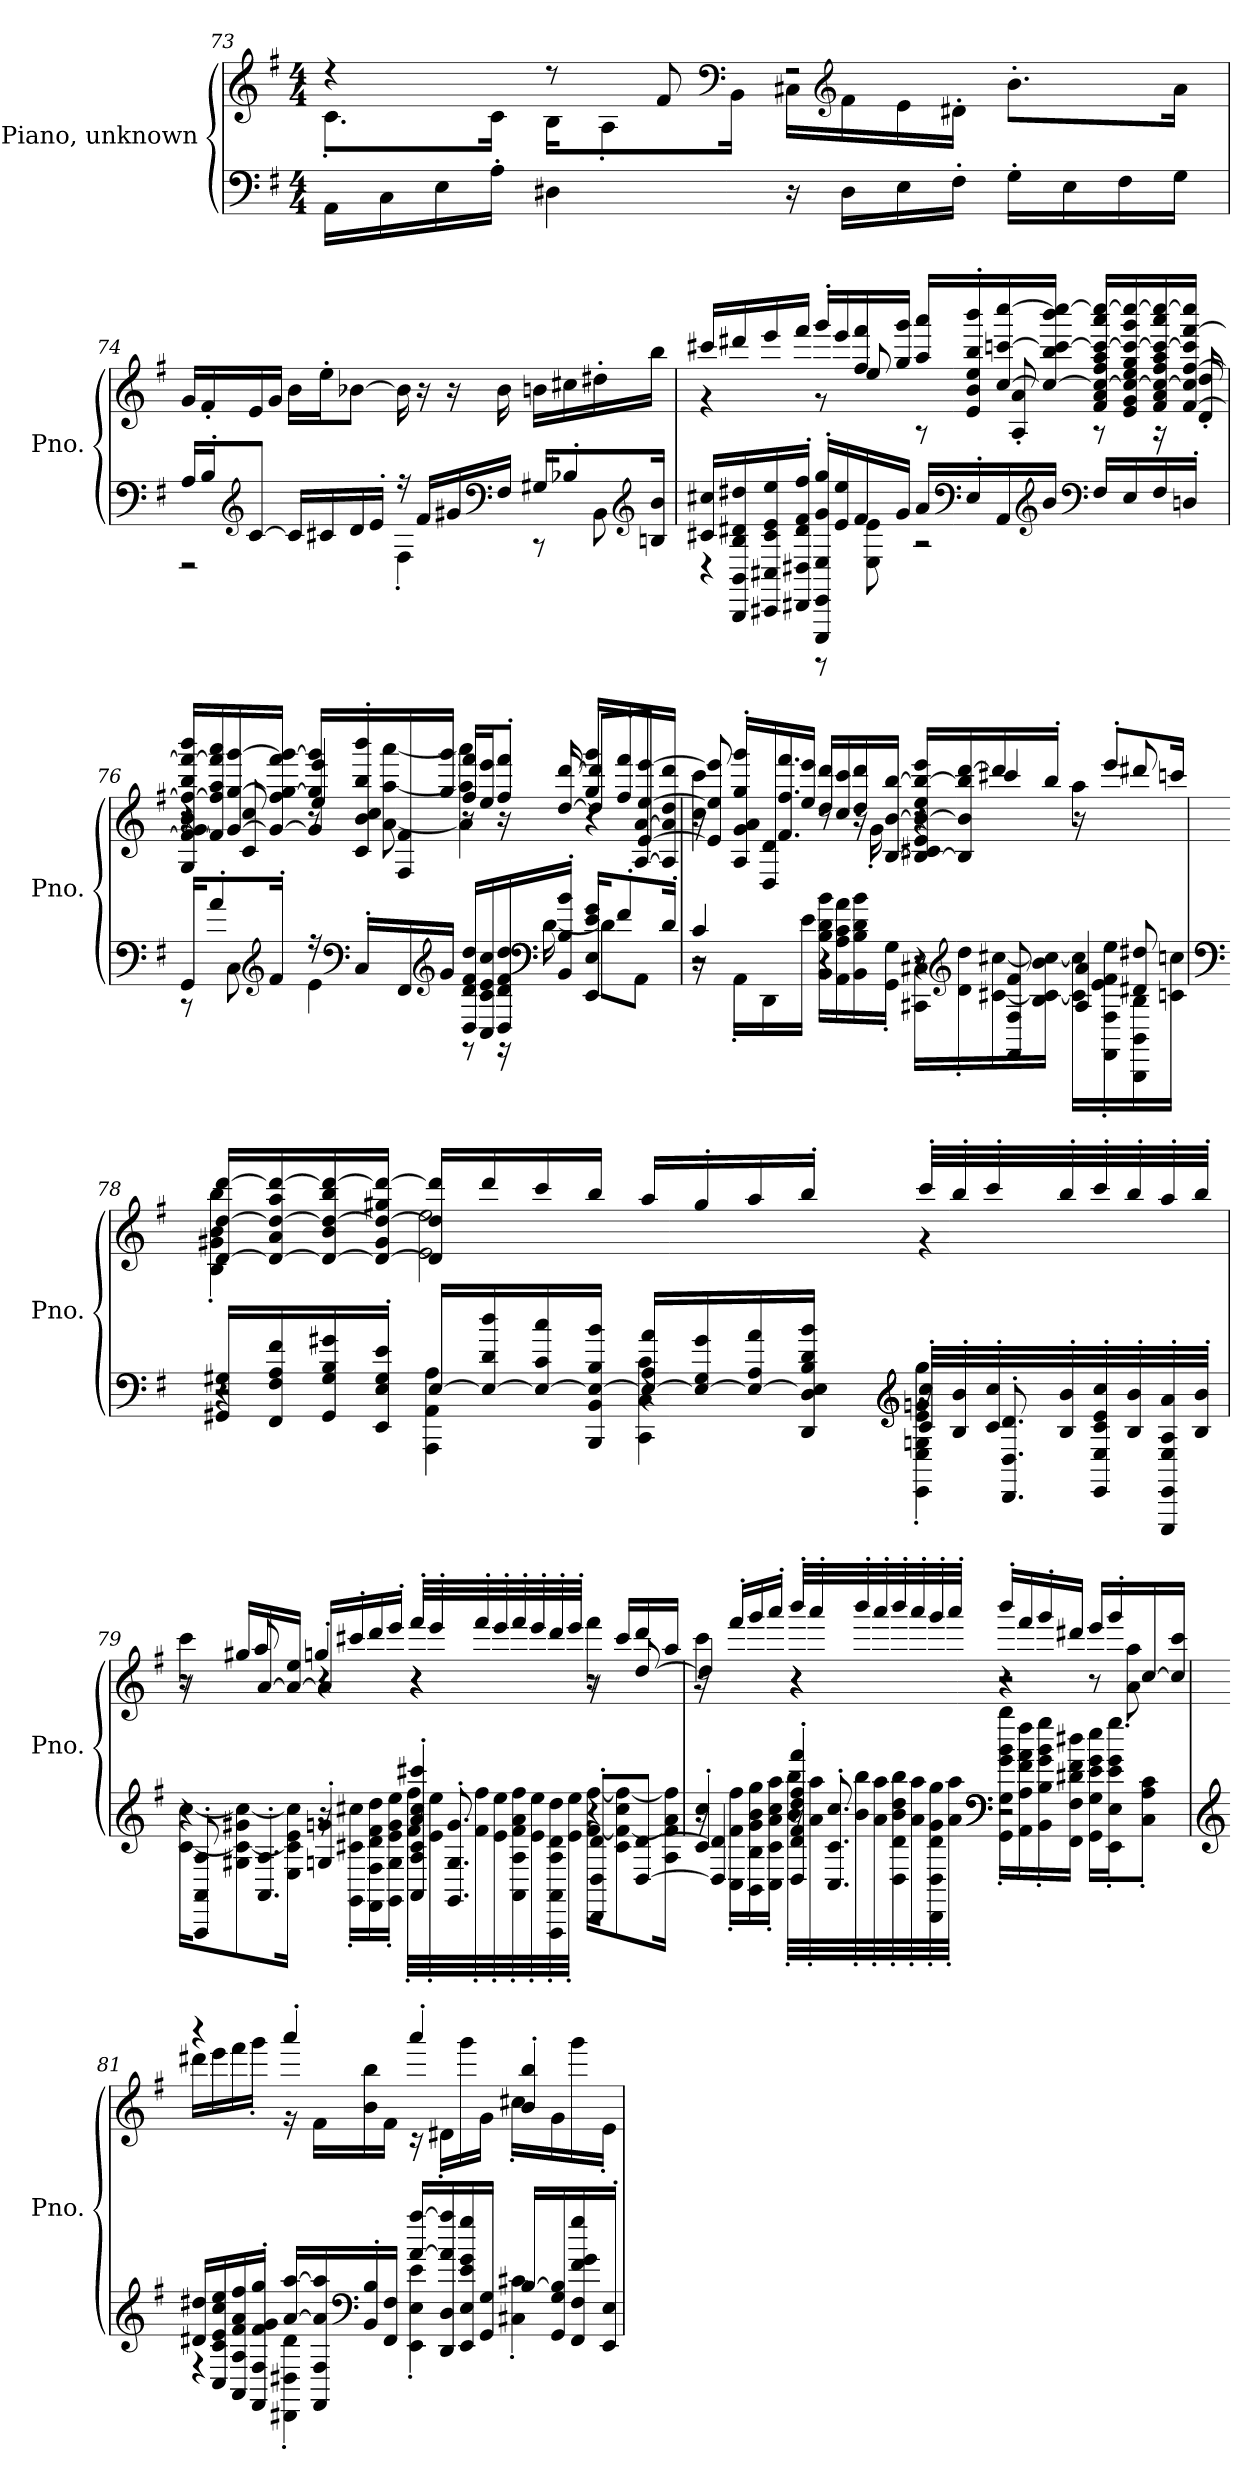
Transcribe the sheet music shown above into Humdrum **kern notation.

**kern	**kern
*part1	*part1
*staff2	*staff1
*I"Piano, unknown	*
*I'Pno.	*
*clefF4	*clefG2
*k[f#]	*k[f#]
*M4/4	*M4/4
=73	=73
*	*^
16AA\LL	4r	8.c'\L
16C\	.	.
16E\	.	.
16A'\JJ	.	16c\Jk
4D#X\	8r	16B\KL
.	.	8A'\
.	8f#/	.
*	*clefF4	*
.	.	16BB\Jk
16r	2r	16C#X\LL
*	*clefG2	*
16D#\LL	.	16f#\
16E\	.	16e\
16F#'\JJ	.	16d#X'\JJ
16G'\LL	.	8.b'\L
16E\	.	.
16F#\	.	.
16G\JJ	.	16a\Jk
*	*v	*v
!!LO:LB:g=z
=74	=74
*^	*
16A/LL	2r	16g/LL
16B'/J	.	16f#'/
*clefG2	*	*
[8c/J	.	16e/
.	.	16g/JJ
16c/LL]	.	16b\LL
16c#X/	.	16ee'\J
16d/	.	[8b-X\J
16e'/JJ	.	.
16r	4F#'\	16b-\]
16f#/LL	.	16r
16g#X/	.	16r
*clefF4	*	*
16F#/JJ	.	16b-\
16G#X/KL	8r	16bn\LL
8B-X'/	.	16cc#X\
.	8BB\	16dd#X'\
*clefG2	*	*
16Bn/ 16b/Jk	.	16bb\JJ
!!LO:LB:g=z
=75	=75	=75
*	*	*^
16c#X/ 16cc#X/LL	4r	16ccc#X/LL	4r
16BBB/ 16BB/ 16B/ 16d#X/ 16dd#X/	.	16ddd#X/	.
16CC#X/ 16C#X/ 16c#/ 16e/ 16ee/	.	16eee/	.
16DD#X/' 16D#X/' 16d#/' 16f#/' 16ff#/'JJ	.	16fff#/JJ	.
16EEE/' 16EE/' 16E/' 16g/' 16gg/'LL	8r	16ggg'/LL	8r
16e/ 16ee/	.	16eee/	.
16f#/	8E\ 8e\	16ff#/ 16fff#/	8ee/
16g/JJ	.	16gg/ 16ggg/JJ	.
16a/LL	2r	16aa/ 16aaa/LL	8r
*clefF4	*	*	*
16E'/	.	16e/' 16b/' 16ee/' 16bb/' 16bbb/'	.
16AA/	.	[16cc/ [16cccn/ [16cccc/	8A/' 8a/'
*clefG2	*	*	*
16b/JJ	.	16cc/_ 16bb/ 16ccc/_ 16bbb/ 16cccc/_JJ	.
*clefF4	*	*	*
16F#/LL	.	16f#/ 16a/ 16cc/_ 16ff#/ 16aa/ 16ccc/_ 16aaa/ 16cccc/_LL	8r
16E/	.	16e/ 16g/ 16cc/_ 16ee/ 16gg/ 16ccc/_ 16ggg/ 16cccc/_	.
16F#/	.	16f#/ 16a/ 16cc/_ 16ff#/ 16aa/ 16ccc/_ 16aaa/ 16cccc/_	16r
16Dn'/JJ	.	[16f#/ 16cc/] [16ff#/ 16ccc/] [16fff#/ 16cccc/]JJ	16d/' 16dd/'
!!LO:LB:g=z
=76	=76	=76	=76
*	*	*	*^
16GG/KL	8r	16G/ 16f#/_ 16g/ 16b/ 16ff#/_ 16bb/ 16fff#/_ 16bbb/LL	4r	8r
8a'/	.	16f#/] 16ff#/] 16aa/ 16fff#/] 16aaa/	.	.
.	8C\	[16g/ [16gg/ [16ggg/	.	8c/ 8cc/
*clefG2	*	*	*	*
16f#'/Jk	.	16g/_ 16ff#/ 16gg/_ 16fff#/ 16ggg/_JJ	.	.
16r	4e\	16g/] 16gg/] 16ggg/]LL	8r	4ee/ 4eee/
*clefF4	*	*	*	*
16C'/LL	.	16c/' 16b/' 16cc/' 16bb/' 16bbb/'	.	.
16FF#/	.	16F#/ 16f#/	[8a\ [8aa\ [8aaa\	.
*clefG2	*	*	*	*
16g/JJ	.	16gg/ 16ggg/JJ	.	.
16D/ 16d/ 16f#/ 16dd/LL	8r	16ff#/ 16fff#/LL	4a\] 4aa\] 4aaa\]	8r
16C/ 16c/ 16e/ 16cc/	.	16ee/ 16eee/J	.	.
16D/ 16d/ 16f#/ 16dd/	16r	8ff#/' 8fff#/'J	.	16r
*clefF4	*	*	*	*
16BB/' 16B/' 16b/'JJ	[16d\	.	.	[16dd/ [16ddd/
16EE/ 16E/ 16e/ 16g/KL	8d\L]	16gg/ 16ggg/LL	4r	8dd/] 8ddd/]L
8f#'/	.	16ff#/' 16fff#/'	.	.
.	8AA\J	[16A/ [16a/	.	[8e/ [8ee/ [8eee/J
16d'/Jk	.	16A/] 16a/] 16dd/ 16ddd/JJ	.	.
!!LO:LB:g=z	!!	!!
=77	=77	=77	=77	=77
*	*^	*	*	*
2r	16r	4c/	16r	4cc\ 4ccc\	8e/] 8ee/] 8eee/]
.	16AA'\LL	.	16A/' 16g/' 16a/' 16gg/' 16ggg/'LL	.	.
.	16DD\	.	16D/ 16d/	.	4.f#/ 4.ff#/ 4.fff#/
.	16e\JJ	.	16ee/ 16eee/JJ	.	.
.	16BB\ 16B\ 16d\ 16b\LL	4r	16dd/ 16ddd/LL	8r	.
.	16AA\ 16A\ 16c\ 16a\	.	16cc/ 16ccc/	.	.
.	16BB\ 16B\ 16d\ 16b\	.	16dd/ 16ddd/	16r	.
.	16GG\' 16G\'JJ	.	[16B/ [16b/ [16bb/JJ	16g'\	.
4r	16CC#X\ 16C#X\LL	8r	16B/_ 16c#X/ 16e/ 16b/_ 16ee/ 16bb/_ 16eee/LL	4r	8r
*clefG2	*	*	*	*	*
.	16d\' 16dd\'	.	16B/] 16b/] 16bb/] [16ddd/	.	.
.	[16c#X\ [16cc#X\	8FF#/ 8F#/ 8f#/	16ddd/]	.	4ccc#X/
.	16B\ 16c#\_ 16b\ 16cc#\_JJ	.	16bb'/JJ	.	.
8r	16c#\] 16cc#\]LL	4A/ 4a/	16r	4aa\	.
.	16FF#\' 16F#\' 16e\' 16f#\' 16ee\'	.	8eee'/L	.	.
8d#X/ 8dd#X/	16BBB\ 16BB\ 16B\	.	.	.	8ddd#X/
.	16cn\ 16ccn\JJ	.	16cccn/Jk	.	.
*	*	*	*v	*v	*v
!!LO:PB:g=z
=78	=78	=78	=78
*clefF4	*	*	*
*	*	*	*^
16GG#X/ 16G#X/LL	4r	2r	[16d/ [16dd/ [16ddd/LL	4B\' 4g#X\' 4b\' 4bb\'
16FF#/ 16F#/ 16A/ 16f#/	.	.	16d/_ 16a/ 16dd/_ 16aa/ 16ddd/_	.
16GG#/ 16G#/ 16B/ 16g#X/	.	.	16d/_ 16b/ 16dd/_ 16bb/ 16ddd/_	.
16EE/' 16E/' 16G#/' 16e/'JJ	.	.	16d/_ 16g#/ 16dd/_ 16gg#X/ 16ddd/_JJ	.
[16E/LL	4AAA\ 4AA\ 4A\	.	16d/] 16dd/] 16ddd/]LL	2e\ 2ee\
16E/_ 16d/ 16dd/	.	.	16ddd/	.
16E/_ 16c/ 16cc/	.	.	16ccc/	.
16BBB/ 16BB/ 16E/_ 16B/ 16b/JJ	.	.	16bb/JJ	.
16E/_ 16A/ 16a/LL	4CC\ 4C\ 4c\	4r	16aa/LL	.
16E/_ 16G#/ 16g#/	.	.	16gg#'/	.
16E/_ 16A/ 16a/	.	.	16aa/	.
16DD/ 16D/ 16E/] 16B/ 16d/ 16b/JJ	.	.	16bb'/JJ	.
*clefG2	*	*	*	*
32c/' 32cc/'LLL	4EE\' 4E\' 4Gn\' 4e\' 4gn\' 4gg\'	16r	32ccc'/LLL	4r
32B/' 32b/'	.	.	32bb'/	.
32c/' 32cc/'	.	8.DD/' 8.D/' 8.d/'	32ccc'/	.
32B/' 32b/'	.	.	32bb'/	.
32EE/' 32E/' 32c/' 32e/' 32cc/'	.	.	32ccc'/	.
32B/' 32b/'	.	.	32bb'/	.
32EEE/' 32EE/' 32E/' 32A/' 32a/'	.	.	32aa'/	.
32B/' 32b/'JJJ	.	.	32bb'/JJJ	.
!!LO:LB:g=z
=79	=79	=79	=79	=79
*	*	*	*	*^
4r	[16c\ [16cc\KL	8AAA/' 8AA/' 8A/'	16r	4ccc\	8r
.	8G#X\ 8c\_ 8g#X\ 8cc\_	.	16gg#X/LL	.	.
.	.	4.AA/' 4.A/'	[16a/	.	8aa'/
.	16E\ 16c\] 16e\ 16cc\]Jk	.	16a/_ 16ee/JJ	.	.
4Gn/' 4gn/'	16r	.	16a/LL]	4r	4ggn'/
.	16GG\' 16c#X\' 16cc#X\'LL	.	16ccc#X'/	.	.
.	16FF#\ 16F#\ 16d\ 16f#\ 16dd\	.	16ddd/	.	.
.	16GG\' 16G\' 16e\' 16g\' 16ee\'JJ	.	16eee'/JJ	.	.
4AA/' 4A/' 4c#/' 4a/' 4cc#/' 4ccc#X/'	32f#\' 32ff#\'LLL	16r	32fff#'/LLL	4r	4r
.	32e\' 32ee\'	.	32eee'/	.	.
.	32f#\' 32ff#\'	8.GG/' 8.G/' 8.g/'	32fff#'/	.	.
.	32e\' 32ee\'	.	32eee'/	.	.
.	32AA\' 32A\' 32f#\' 32a\' 32ff#\'	.	32fff#'/	.	.
.	32e\' 32ee\'	.	32eee'/	.	.
.	32AAA\' 32AA\' 32A\' 32d\' 32dd\'	.	32ddd'/	.	.
.	32e\' 32ee\'JJJ	.	32eee'/JJJ	.	.
4r	[16f#\ [16ff#\KL	8DD/' 8D/' 8d/'L	16r	4fff#\	8r
.	8c#\ 8f#\_ 8cc#\ 8ff#\_	.	16ccc#/LL	.	.
.	.	[8D/ [8d/J	16ddd/	.	[8dd/
.	16A\ 16f#\] 16a\ 16ff#\]Jk	.	16aa/JJ	.	.
!!LO:LB:g=z	!!	!!
=80	=80	=80	=80	=80	=80
4c/' 4cc/'	16r	4D/] 4d/]	16r	4ccc'\	4dd/]
.	16C\' 16f#\' 16ff#\'LL	.	16fff#'/LL	.	.
.	16BB\ 16B\ 16g\ 16b\ 16gg\	.	16ggg/	.	.
.	16C\' 16c\' 16a\' 16cc\' 16aa\'JJ	.	16aaa'/JJ	.	.
4D/' 4d/' 4f#/' 4dd/' 4ff#/' 4fff#/'	32b\' 32bb\'LLL	16r	32bbb'/LLL	4r	4r
.	32a\' 32aa\'	.	32aaa'/	.	.
.	32b\' 32bb\'	8.C/' 8.c/' 8.cc/'	32bbb'/	.	.
.	32a\' 32aa\'	.	32aaa'/	.	.
.	32D\' 32d\' 32b\' 32dd\' 32bb\'	.	32bbb'/	.	.
.	32a\' 32aa\'	.	32aaa'/	.	.
.	32DD\' 32D\' 32d\' 32g\' 32gg\'	.	32ggg'/	.	.
.	32a\' 32aa\'JJJ	.	32aaa'/JJJ	.	.
*clefF4	*	*	*	*	*
2r	16GG\' 16G\' 16g\' 16b\' 16bb\'LL	2r	16bbb'/LL	4r	2r
.	16AA\ 16A\ 16f#\ 16a\ 16ff#\	.	16fff#/	.	.
.	16BB\' 16B\' 16g\' 16b\' 16gg\'	.	16ggg'/	.	.
.	16FF#\ 16F#\ 16d#X\ 16f#\ 16dd#X\JJ	.	16ddd#X/JJ	.	.
.	16GG\ 16G\ 16e\ 16g\ 16ee\LL	.	16eee/LL	8r	.
.	16EE\' 16E\' 16e\' 16g\' 16gg\'J	.	16ggg'/	.	.
.	8C\' 8A\' 8c\'J	.	[16cc/	8a\' 8aa\'	.
.	.	.	16cc/] 16ccc/JJ	.	.
*v	*v	*v	*	*	*
*	*v	*v	*v
!!LO:LB:g=z
=81	=81
*clefG2	*
*^	*^
16d#X/ 16dd#X/LL	4r	4r	16ddd#X\LL
16C/ 16c/ 16e/ 16cc/ 16ee/	.	.	16eee\
16AA/ 16A/ 16f#/ 16a/ 16ff#/	.	.	16fff#\
16FF#/' 16F#/' 16f#/' 16g/' 16gg/'JJ	.	.	16ggg'\JJ
[16a/ [16aa/LL	4DD#X\' 4D#X\' 4d#\'	4aaa'/	16r
16FF#/ 16F#/ 16a/] 16aa/]	.	.	16f#\LL
*clefF4	*	*	*
16BB/' 16B/'	.	.	16b\ 16bb\
16FF#/ 16F#/JJ	.	.	16f#\JJ
[16a/ [16aa/LL	4EE\' 4E\' 4e\'	4aaa'/	16r
16DD#/ 16D#/ 16a/] 16aa/]	.	.	16d#X'\LL
16EE/ 16E/ 16e/ 16g/ 16gg/	.	.	16ggg\
16GG/ 16G/JJ	.	.	16g\JJ
[16B/LL	4C#X\' 4c#X\'	4b/' 4bb/'	16cc#X'\LL
16GG/ 16G/ 16B/]	.	.	16g\
16FF#/ 16F#/ 16f#/ 16g/ 16gg/	.	.	16ggg\
16EE/' 16E/'JJ	.	.	16e'\JJ
*v	*v	*	*
*	*v	*v
=	=
*-	*-
